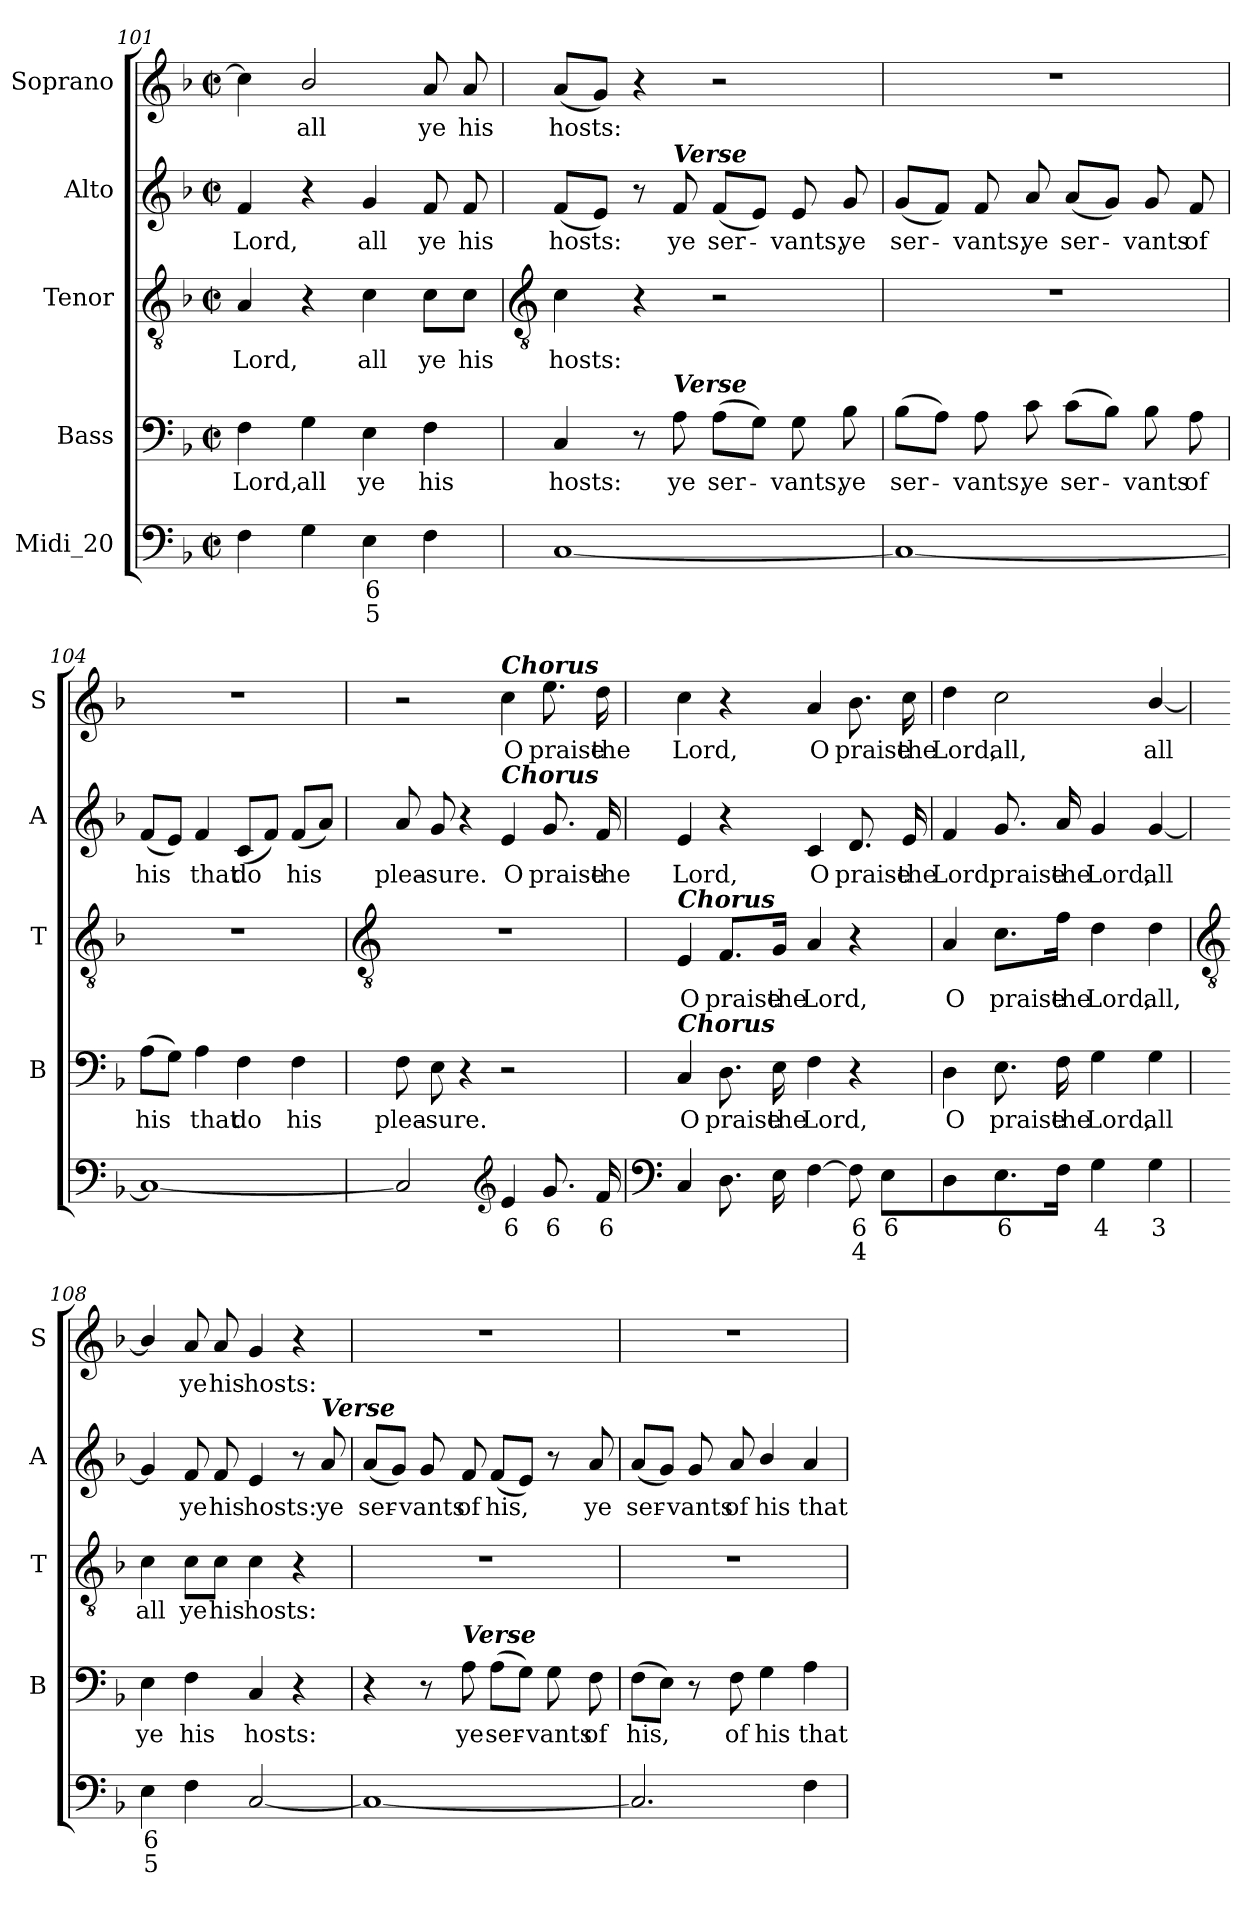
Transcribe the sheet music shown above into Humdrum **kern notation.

**kern	**text	**text	**kern	**text	**kern	**text	**kern	**text	**kern	**text
*part5	*part5	*part5	*part4	*part4	*part3	*part3	*part2	*part2	*part1	*part1
*staff5	*staff5	*staff5	*staff4	*staff4	*staff3	*staff3	*staff2	*staff2	*staff1	*staff1
*I"Midi_20	*	*	*I"Bass	*	*I"Tenor	*	*I"Alto	*	*I"Soprano	*
*	*	*	*I'B	*	*I'T	*	*I'A	*	*I'S	*
*clefF4	*	*	*clefF4	*	*clefGv2	*	*clefG2	*	*clefG2	*
*k[b-]	*	*	*k[b-]	*	*k[b-]	*	*k[b-]	*	*k[b-]	*
*F:	*	*	*F:	*	*F:	*	*F:	*	*F:	*
*M2/2	*	*	*M2/2	*	*M2/2	*	*M2/2	*	*M2/2	*
*met(c|)	*	*	*met(c|)	*	*met(c|)	*	*met(c|)	*	*met(c|)	*
=101	=101	=101	=101	=101	=101	=101	=101	=101	=101	=101
!	!	!	!	!LO:LY:b	!	!LO:LY:b	!	!LO:LY:b	!	!
4F	.	.	4F	Lord,	4A	Lord,	4f	Lord,	4cc]	.
!	!	!	!	!LO:LY:b	!	!	!	!	!	!LO:LY:b
4G	.	.	4G	all	4r	.	4r	.	2b-/	all
!	!LO:LY:b	!LO:LY:b	!	!LO:LY:b	!	!LO:LY:b	!	!LO:LY:b	!	!
4E	6	5	4E	ye	4c	all	4g	all	.	.
!	!	!	!	!LO:LY:b	!	!LO:LY:b	!	!LO:LY:b	!	!LO:LY:b
4F	.	.	4F	his	8c\L	ye	8f	ye	8a	ye
!	!	!	!	!	!	!LO:LY:b	!	!LO:LY:b	!	!LO:LY:b
.	.	.	.	.	8c\J	his	8f	his	8a	his
!!LO:LB:g=z
=102	=102	=102	=102	=102	=102	=102	=102	=102	=102	=102
*	*	*	*	*	*clefGv2	*	*	*	*	*
!	!	!	!	!LO:LY:b	!	!LO:LY:b	!	!LO:LY:b	!	!LO:LY:b
[1C	.	.	4C	hosts:	4c	hosts:	(<8fL	hosts:	(<8aL	hosts:
.	.	.	.	.	.	.	8eJ)	.	8gJ)	.
.	.	.	8r	.	4r	.	8r	.	4r	.
!	!	!	!	!	!	!	!LO:TX:a:Bi:t=Verse	!	!	!
!	!	!	!LO:TX:a:Bi:t=Verse	!	!	!	!	!	!	!
!	!	!	!	!LO:LY:b	!	!	!	!LO:LY:b	!	!
.	.	.	8A	ye	.	.	8f	ye	.	.
!	!	!	!	!LO:LY:b	!	!	!	!LO:LY:b	!	!
.	.	.	(>8AL	ser-	2r	.	(<8fL	ser-	2r	.
.	.	.	8GJ)	.	.	.	8eJ)	.	.	.
!	!	!	!	!LO:LY:b	!	!	!	!LO:LY:b	!	!
.	.	.	8G	vants,	.	.	8e	vants,	.	.
!	!	!	!	!LO:LY:b	!	!	!	!LO:LY:b	!	!
.	.	.	8B-	ye	.	.	8g	ye	.	.
=103	=103	=103	=103	=103	=103	=103	=103	=103	=103	=103
!	!	!	!	!LO:LY:b	!	!	!	!LO:LY:b	!	!
1C_	.	.	(>8B-L	ser-	1r	.	(<8gL	ser-	1r	.
.	.	.	8AJ)	.	.	.	8fJ)	.	.	.
!	!	!	!	!LO:LY:b	!	!	!	!LO:LY:b	!	!
.	.	.	8A	vants,	.	.	8f	vants,	.	.
!	!	!	!	!LO:LY:b	!	!	!	!LO:LY:b	!	!
.	.	.	8c	ye	.	.	8a	ye	.	.
!	!	!	!	!LO:LY:b	!	!	!	!LO:LY:b	!	!
.	.	.	(>8cL	ser-	.	.	(<8aL	ser-	.	.
.	.	.	8B-J)	.	.	.	8gJ)	.	.	.
!	!	!	!	!LO:LY:b	!	!	!	!LO:LY:b	!	!
.	.	.	8B-	vants	.	.	8g	vants	.	.
!	!	!	!	!LO:LY:b	!	!	!	!LO:LY:b	!	!
.	.	.	8A	of	.	.	8f	of	.	.
=104	=104	=104	=104	=104	=104	=104	=104	=104	=104	=104
!	!	!	!	!LO:LY:b	!	!	!	!LO:LY:b	!	!
1C_	.	.	(>8AL	his	1r	.	(<8fL	his	1r	.
.	.	.	8GJ)	.	.	.	8eJ)	.	.	.
!	!	!	!	!LO:LY:b	!	!	!	!LO:LY:b	!	!
.	.	.	4A	that	.	.	4f	that	.	.
!	!	!	!	!LO:LY:b	!	!	!	!LO:LY:b	!	!
.	.	.	4F	do	.	.	(<8cL	do	.	.
.	.	.	.	.	.	.	8fJ)	.	.	.
!	!	!	!	!LO:LY:b	!	!	!	!LO:LY:b	!	!
.	.	.	4F	his	.	.	(<8fL	his	.	.
.	.	.	.	.	.	.	8aJ)	.	.	.
!!LO:LB:g=z
=105	=105	=105	=105	=105	=105	=105	=105	=105	=105	=105
*	*	*	*	*	*clefGv2	*	*	*	*	*
!	!	!	!	!LO:LY:b	!	!	!	!LO:LY:b	!	!
2C]	.	.	8F	plea-	1r	.	8a	plea-	2r	.
!	!	!	!	!LO:LY:b	!	!	!	!LO:LY:b	!	!
.	.	.	8E	-sure.	.	.	8g	-sure.	.	.
.	.	.	4r	.	.	.	4r	.	.	.
*clefG2	*	*	*	*	*	*	*	*	*	*
!	!	!	!	!	!	!	!	!	!LO:TX:a:Bi:t=Chorus	!
!	!	!	!	!	!	!	!LO:TX:a:Bi:t=Chorus	!	!	!
!	!LO:LY:b	!	!	!	!	!	!	!LO:LY:b	!	!LO:LY:b
4e	6	.	2r	.	.	.	4e	O	4cc	O
!	!LO:LY:b	!	!	!	!	!	!	!LO:LY:b	!	!LO:LY:b
8.g	6	.	.	.	.	.	8.g	praise	8.ee	praise
!	!LO:LY:b	!	!	!	!	!	!	!LO:LY:b	!	!LO:LY:b
16fLL	6	.	.	.	.	.	16f	the	16dd	the
=106	=106	=106	=106	=106	=106	=106	=106	=106	=106	=106
*clefF4	*	*	*	*	*	*	*	*	*	*
!	!	!	!	!	!LO:TX:a:Bi:t=Chorus	!	!	!	!	!
!	!	!	!LO:TX:a:Bi:t=Chorus	!	!	!	!	!	!	!
!	!	!	!	!LO:LY:b	!	!LO:LY:b	!	!LO:LY:b	!	!LO:LY:b
4C	.	.	4C	O	4E	O	4e	Lord,	4cc	Lord,
!	!	!	!	!LO:LY:b	!	!LO:LY:b	!	!	!	!
8.D	.	.	8.D	praise	8.F/L	praise	4r	.	4r	.
!	!	!	!	!LO:LY:b	!	!LO:LY:b	!	!	!	!
16EJ	.	.	16E	the	16G/Jk	the	.	.	.	.
!	!LO:LY:b	!LO:LY:b	!	!LO:LY:b	!	!LO:LY:b	!	!LO:LY:b	!	!LO:LY:b
[4F	.	.	4F	Lord,	4A	Lord,	4c	O	4a	O
!	!LO:LY:b	!LO:LY:b	!	!	!	!	!	!LO:LY:b	!	!LO:LY:b
8F]	6	4	4r	.	4r	.	8.d	praise	8.b-	praise
!	!LO:LY:b	!	!	!	!	!	!	!	!	!
8EL	6	.	.	.	.	.	.	.	.	.
!	!	!	!	!	!	!	!	!LO:LY:b	!	!LO:LY:b
.	.	.	.	.	.	.	16e	the	16cc	the
=107	=107	=107	=107	=107	=107	=107	=107	=107	=107	=107
!	!	!	!	!LO:LY:b	!	!LO:LY:b	!	!LO:LY:b	!	!LO:LY:b
4D	.	.	4D	O	4A	O	4f	Lord,	4dd	Lord,
!	!LO:LY:b	!	!	!LO:LY:b	!	!LO:LY:b	!	!LO:LY:b	!	!LO:LY:b
8.E	6	.	8.E	praise	8.c\L	praise	8.g	praise	2cc	all,
!	!	!	!	!LO:LY:b	!	!LO:LY:b	!	!LO:LY:b	!	!
16FJ	.	.	16F	the	16f\Jk	the	16a	the	.	.
!	!LO:LY:b	!	!	!LO:LY:b	!	!LO:LY:b	!	!LO:LY:b	!	!
4G	4	.	4G	Lord,	4d	Lord,	4g	Lord,	.	.
!	!LO:LY:b	!	!	!LO:LY:b	!	!LO:LY:b	!	!LO:LY:b	!	!LO:LY:b
4G	3	.	4G	all	4d	all,	[4g	all	[4b-/	all
!!LO:LB:g=z
=108	=108	=108	=108	=108	=108	=108	=108	=108	=108	=108
*	*	*	*	*	*clefGv2	*	*	*	*	*
!	!LO:LY:b	!LO:LY:b	!	!LO:LY:b	!	!LO:LY:b	!	!	!	!
4E	6	5	4E	ye	4c	all	4g]	.	4b-/]	.
!	!	!	!	!LO:LY:b	!	!LO:LY:b	!	!LO:LY:b	!	!LO:LY:b
4F	.	.	4F	his	8c\L	ye	8f	ye	8a	ye
!	!	!	!	!	!	!LO:LY:b	!	!LO:LY:b	!	!LO:LY:b
.	.	.	.	.	8c\J	his	8f	his	8a	his
!	!	!	!	!LO:LY:b	!	!LO:LY:b	!	!LO:LY:b	!	!LO:LY:b
[2C	.	.	4C	hosts:	4c	hosts:	4e	hosts:	4g	hosts:
.	.	.	4r	.	4r	.	8r	.	4r	.
!	!	!	!	!	!	!	!LO:TX:a:Bi:t=Verse	!	!	!
!	!	!	!	!	!	!	!	!LO:LY:b	!	!
.	.	.	.	.	.	.	8a	ye	.	.
=109	=109	=109	=109	=109	=109	=109	=109	=109	=109	=109
!	!	!	!	!	!	!	!	!LO:LY:b	!	!
1C_	.	.	4r	.	1r	.	(<8aL	ser-	1r	.
.	.	.	.	.	.	.	8gJ)	.	.	.
!	!	!	!	!	!	!	!	!LO:LY:b	!	!
.	.	.	8r	.	.	.	8g	vants	.	.
!	!	!	!LO:TX:a:Bi:t=Verse	!	!	!	!	!	!	!
!	!	!	!	!LO:LY:b	!	!	!	!LO:LY:b	!	!
.	.	.	8A	ye	.	.	8f	of	.	.
!	!	!	!	!LO:LY:b	!	!	!	!LO:LY:b	!	!
.	.	.	(>8AL	ser-	.	.	(<8fL	his,	.	.
.	.	.	8GJ)	.	.	.	8eJ)	.	.	.
!	!	!	!	!LO:LY:b	!	!	!	!	!	!
.	.	.	8G	vants	.	.	8r	.	.	.
!	!	!	!	!LO:LY:b	!	!	!	!LO:LY:b	!	!
.	.	.	8F	of	.	.	8a	ye	.	.
=110	=110	=110	=110	=110	=110	=110	=110	=110	=110	=110
!	!	!	!	!LO:LY:b	!	!	!	!LO:LY:b	!	!
2.C]	.	.	(>8FL	his,	1r	.	(<8aL	ser-	1r	.
.	.	.	8EJ)	.	.	.	8gJ)	.	.	.
!	!	!	!	!	!	!	!	!LO:LY:b	!	!
.	.	.	8r	.	.	.	8g	vants	.	.
!	!	!	!	!LO:LY:b	!	!	!	!LO:LY:b	!	!
.	.	.	8F	of	.	.	8a	of	.	.
!	!	!	!	!LO:LY:b	!	!	!	!LO:LY:b	!	!
.	.	.	4G	his	.	.	4b-/	his	.	.
!	!	!	!	!LO:LY:b	!	!	!	!LO:LY:b	!	!
4F	.	.	4A	that	.	.	4a	that	.	.
=	=	=	=	=	=	=	=	=	=	=
*-	*-	*-	*-	*-	*-	*-	*-	*-	*-	*-
